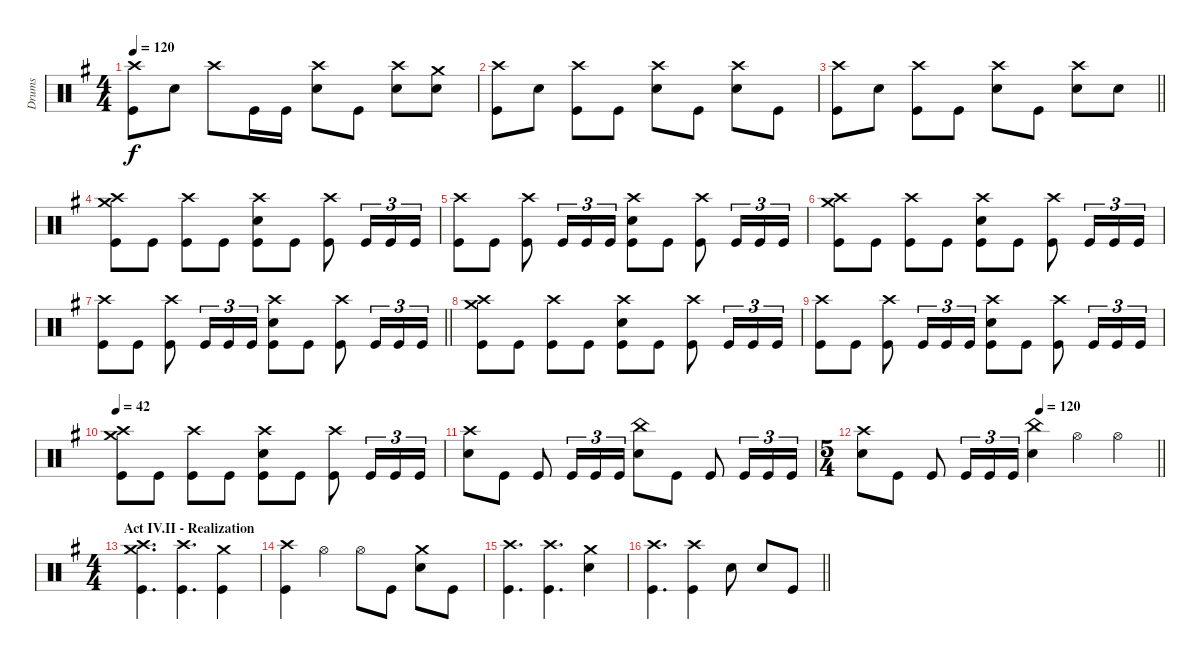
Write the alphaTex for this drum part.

\track ("Drums" "Drums") {instrument percussion}
\staff
\articulation defaults
\ts (4 4)
\tempo 120
\clef neutral
\ks eminor
("Crash high (hit)" "Kick (hit)").8{dy f} "Electric Snare (hit)".8 "Crash high (hit)".8 "Kick (hit)".16 "Kick (hit)".16 ("Crash high (hit)" "Electric Snare (hit)").8 "Kick (hit)".8 ("Crash high (hit)" "Electric Snare (hit)").8 ("Crash medium (hit)" "Electric Snare (hit)").8 |
("Crash high (hit)" "Kick (hit)").8 "Electric Snare (hit)".8 ("Crash high (hit)" "Kick (hit)").8 "Kick (hit)".8 ("Crash high (hit)" "Electric Snare (hit)").8 "Kick (hit)".8 ("Crash high (hit)" "Electric Snare (hit)").8 "Kick (hit)".8 |
\barLineRight lightlight
("Crash high (hit)" "Kick (hit)").8 "Electric Snare (hit)".8 ("Crash high (hit)" "Kick (hit)").8 "Kick (hit)".8 ("Crash high (hit)" "Electric Snare (hit)").8 "Kick (hit)".8 ("Crash high (hit)" "Electric Snare (hit)").8 "Electric Snare (hit)".8 |
\section ("" "")
("Crash high (hit)" "Crash medium (hit)" "Kick (hit)").8 "Kick (hit)".8 ("Crash high (hit)" "Kick (hit)").8 "Kick (hit)".8 ("Crash high (hit)" "Electric Snare (hit)" "Kick (hit)").8 "Kick (hit)".8 ("Crash high (hit)" "Kick (hit)").8 "Kick (hit)".16{tu (3 2)} "Kick (hit)".16{tu (3 2)} "Kick (hit)".16{tu (3 2)} |
("Crash high (hit)" "Kick (hit)").8 "Kick (hit)".8 ("Crash high (hit)" "Kick (hit)").8 "Kick (hit)".16{tu (3 2)} "Kick (hit)".16{tu (3 2)} "Kick (hit)".16{tu (3 2)} ("Crash high (hit)" "Electric Snare (hit)" "Kick (hit)").8 "Kick (hit)".8 ("Crash high (hit)" "Kick (hit)").8 "Kick (hit)".16{tu (3 2)} "Kick (hit)".16{tu (3 2)} "Kick (hit)".16{tu (3 2)} |
("Crash high (hit)" "Crash medium (hit)" "Kick (hit)").8 "Kick (hit)".8 ("Crash high (hit)" "Kick (hit)").8 "Kick (hit)".8 ("Crash high (hit)" "Electric Snare (hit)" "Kick (hit)").8 "Kick (hit)".8 ("Crash high (hit)" "Kick (hit)").8 "Kick (hit)".16{tu (3 2)} "Kick (hit)".16{tu (3 2)} "Kick (hit)".16{tu (3 2)} |
\barLineRight lightlight
("Crash high (hit)" "Kick (hit)").8 "Kick (hit)".8 ("Crash high (hit)" "Kick (hit)").8 "Kick (hit)".16{tu (3 2)} "Kick (hit)".16{tu (3 2)} "Kick (hit)".16{tu (3 2)} ("Crash high (hit)" "Electric Snare (hit)" "Kick (hit)").8 "Kick (hit)".8 ("Crash high (hit)" "Kick (hit)").8 "Kick (hit)".16{tu (3 2)} "Kick (hit)".16{tu (3 2)} "Kick (hit)".16{tu (3 2)} |
("Crash high (hit)" "Crash medium (hit)" "Kick (hit)").8 "Kick (hit)".8 ("Crash high (hit)" "Kick (hit)").8 "Kick (hit)".8 ("Crash high (hit)" "Electric Snare (hit)" "Kick (hit)").8 "Kick (hit)".8 ("Crash high (hit)" "Kick (hit)").8 "Kick (hit)".16{tu (3 2)} "Kick (hit)".16{tu (3 2)} "Kick (hit)".16{tu (3 2)} |
("Crash high (hit)" "Kick (hit)").8 "Kick (hit)".8 ("Crash high (hit)" "Kick (hit)").8 "Kick (hit)".16{tu (3 2)} "Kick (hit)".16{tu (3 2)} "Kick (hit)".16{tu (3 2)} ("Crash high (hit)" "Electric Snare (hit)" "Kick (hit)").8 "Kick (hit)".8 ("Crash high (hit)" "Kick (hit)").8 "Kick (hit)".16{tu (3 2)} "Kick (hit)".16{tu (3 2)} "Kick (hit)".16{tu (3 2)} |
\tempo 42
("Crash high (hit)" "Crash medium (hit)" "Kick (hit)").8 "Kick (hit)".8 ("Crash high (hit)" "Kick (hit)").8 "Kick (hit)".8 ("Crash high (hit)" "Electric Snare (hit)" "Kick (hit)").8 "Kick (hit)".8 ("Crash high (hit)" "Kick (hit)").8 "Kick (hit)".16{tu (3 2)} "Kick (hit)".16{tu (3 2)} "Kick (hit)".16{tu (3 2)} |
("Crash high (hit)" "Electric Snare (hit)").8 "Kick (hit)".8 "Kick (hit)".8 "Kick (hit)".16{tu (3 2)} "Kick (hit)".16{tu (3 2)} "Kick (hit)".16{tu (3 2)} ("China (hit)" "Electric Snare (hit)").8 "Kick (hit)".8 "Kick (hit)".8 "Kick (hit)".16{tu (3 2)} "Kick (hit)".16{tu (3 2)} "Kick (hit)".16{tu (3 2)} |
\ts (5 4)
\tempo (120 0.6)
\barLineRight lightlight
("Crash high (hit)" "Electric Snare (hit)").8 "Kick (hit)".8 "Kick (hit)".8 "Kick (hit)".16{tu (3 2)} "Kick (hit)".16{tu (3 2)} "Kick (hit)".16{tu (3 2)} ("China (hit)" "Electric Snare (hit)").4 "Hi-Hat (open)".4 "Hi-Hat (open)".4 |
\ts (4 4)
\section ("" "Act IV.II - Realization")
("Crash high (hit)" "Crash medium (hit)" "Kick (hit)").4{d} ("Crash high (hit)" "Kick (hit)").4{d} ("Crash medium (hit)" "Kick (hit)").4 |
("Crash high (hit)" "Kick (hit)").4 "Hi-Hat (open)".4 "Hi-Hat (open)".8 "Kick (hit)".8 ("Crash medium (hit)" "Electric Snare (hit)").8 "Kick (hit)".8 |
("Crash high (hit)" "Kick (hit)").4{d} ("Crash high (hit)" "Kick (hit)").4{d} ("Crash medium (hit)" "Electric Snare (hit)").4 |
\barLineRight lightlight
("Crash high (hit)" "Kick (hit)").4{d} ("Crash high (hit)" "Kick (hit)").4 "Electric Snare (hit)".8 "Electric Snare (hit)".8 "Kick (hit)".8
